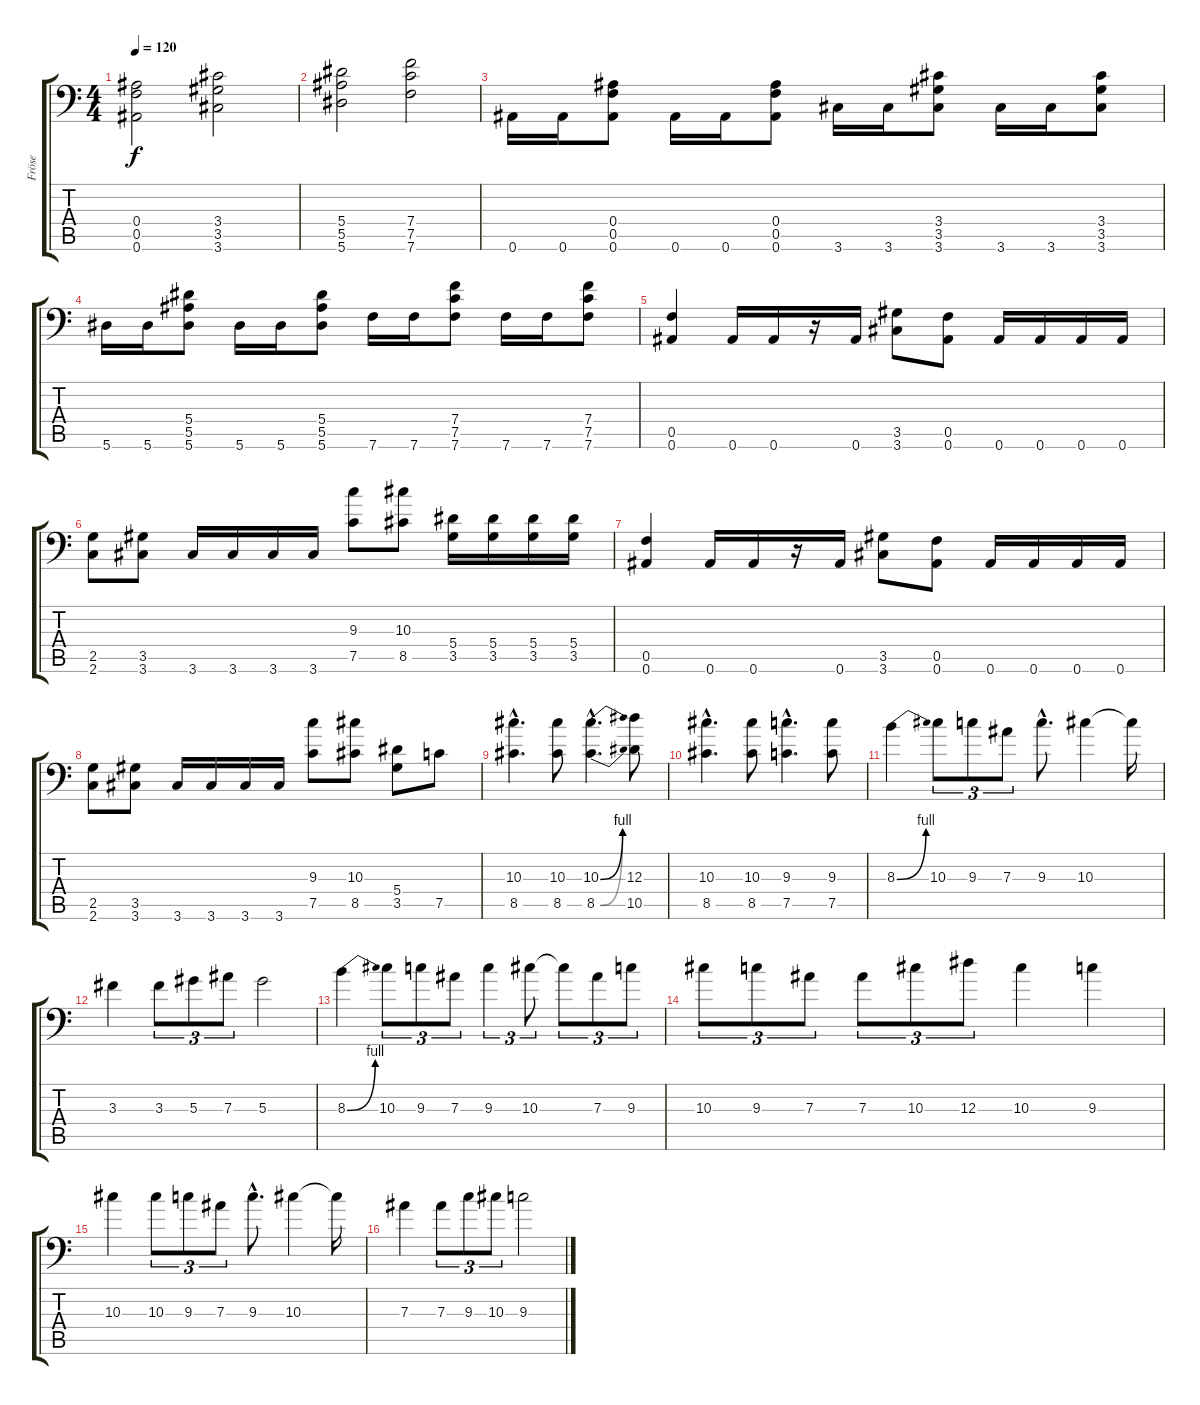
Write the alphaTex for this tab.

\track ("Fröse" "Fröse") {instrument distortionguitar}
\staff {score tabs}
\tuning (C4 G3 Eb3 Bb2 F2 Bb1) {hide}
\ts (4 4)
\tempo 120
\clef f4
\ks c
(0.4 0.5 0.6).2{dy f} (3.4 3.5 3.6).2 |
(5.4 5.5 5.6).2 (7.4 7.5 7.6).2 |
0.6.16 0.6.16 (0.4 0.5 0.6).8 0.6.16 0.6.16 (0.4 0.5 0.6).8 3.6.16 3.6.16 (3.4 3.5 3.6).8 3.6.16 3.6.16 (3.4 3.5 3.6).8 |
5.6.16 5.6.16 (5.4 5.5 5.6).8 5.6.16 5.6.16 (5.4 5.5 5.6).8 7.6.16 7.6.16 (7.4 7.5 7.6).8 7.6.16 7.6.16 (7.4 7.5 7.6).8 |
(0.5 0.6).4 0.6.16 0.6.16 r.16 0.6.16 (3.5 3.6).8 (0.5 0.6).8 0.6.16 0.6.16 0.6.16 0.6.16 |
(2.5 2.6).8 (3.5 3.6).8 3.6.16 3.6.16 3.6.16 3.6.16 (9.3 7.5).8 (10.3 8.5).8 (5.4 3.5).16 (5.4 3.5).16 (5.4 3.5).16 (5.4 3.5).16 |
(0.5 0.6).4 0.6.16 0.6.16 r.16 0.6.16 (3.5 3.6).8 (0.5 0.6).8 0.6.16 0.6.16 0.6.16 0.6.16 |
(2.5 2.6).8 (3.5 3.6).8 3.6.16 3.6.16 3.6.16 3.6.16 (9.3 7.5).8 (10.3 8.5).8 (5.4 3.5).8 7.5.8 |
(10.3{hac} 8.5{hac}).4{d} (10.3 8.5).8 (10.3{be (bend 0 0 60 4) hac} 8.5{be (bend 0 0 60 4) hac}).4{d} (12.3 10.5).8 |
(10.3{hac} 8.5{hac}).4{d} (10.3 8.5).8 (9.3{hac} 7.5{hac}).4{d} (9.3 7.5).8 |
8.3{be (bend 0 0 60 4)}.4 10.3.8{tu (3 2)} 9.3.8{tu (3 2)} 7.3.8{tu (3 2)} 9.3{hac}.8{d} 10.3.4 10.3{t}.16 |
3.3.4 3.3.8{tu (3 2)} 5.3.8{tu (3 2)} 7.3.8{tu (3 2)} 5.3.2 |
8.3{be (bend 0 0 60 4)}.4 10.3.8{tu (3 2)} 9.3.8{tu (3 2)} 7.3.8{tu (3 2)} 9.3.4{tu (3 2)} 10.3.8{tu (3 2)} 10.3{t}.8{tu (3 2)} 7.3.8{tu (3 2)} 9.3.8{tu (3 2)} |
10.3.8{tu (3 2)} 9.3.8{tu (3 2)} 7.3.8{tu (3 2)} 7.3.8{tu (3 2)} 10.3.8{tu (3 2)} 12.3.8{tu (3 2)} 10.3.4 9.3.4 |
10.3.4 10.3.8{tu (3 2)} 9.3.8{tu (3 2)} 7.3.8{tu (3 2)} 9.3{hac}.8{d} 10.3.4 10.3{t}.16 |
7.3.4 7.3.8{tu (3 2)} 9.3.8{tu (3 2)} 10.3.8{tu (3 2)} 9.3.2
